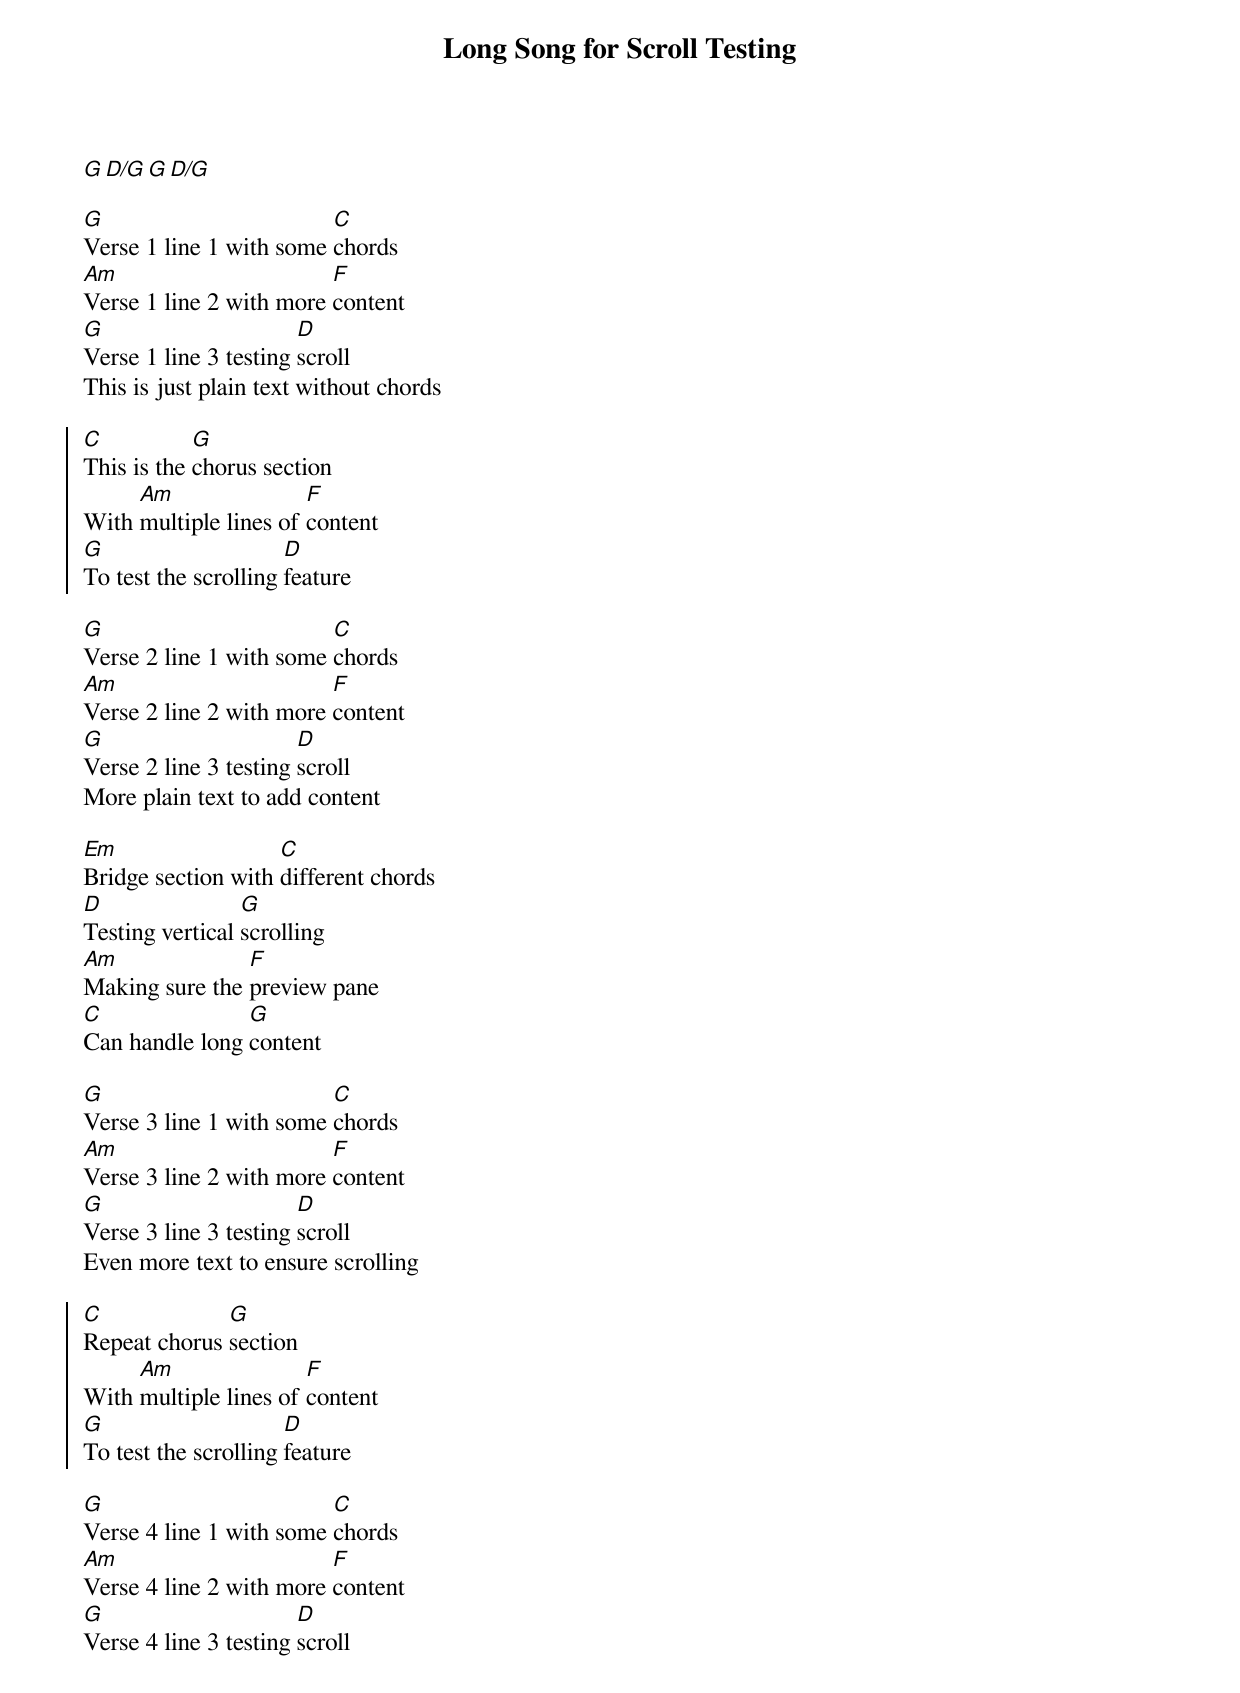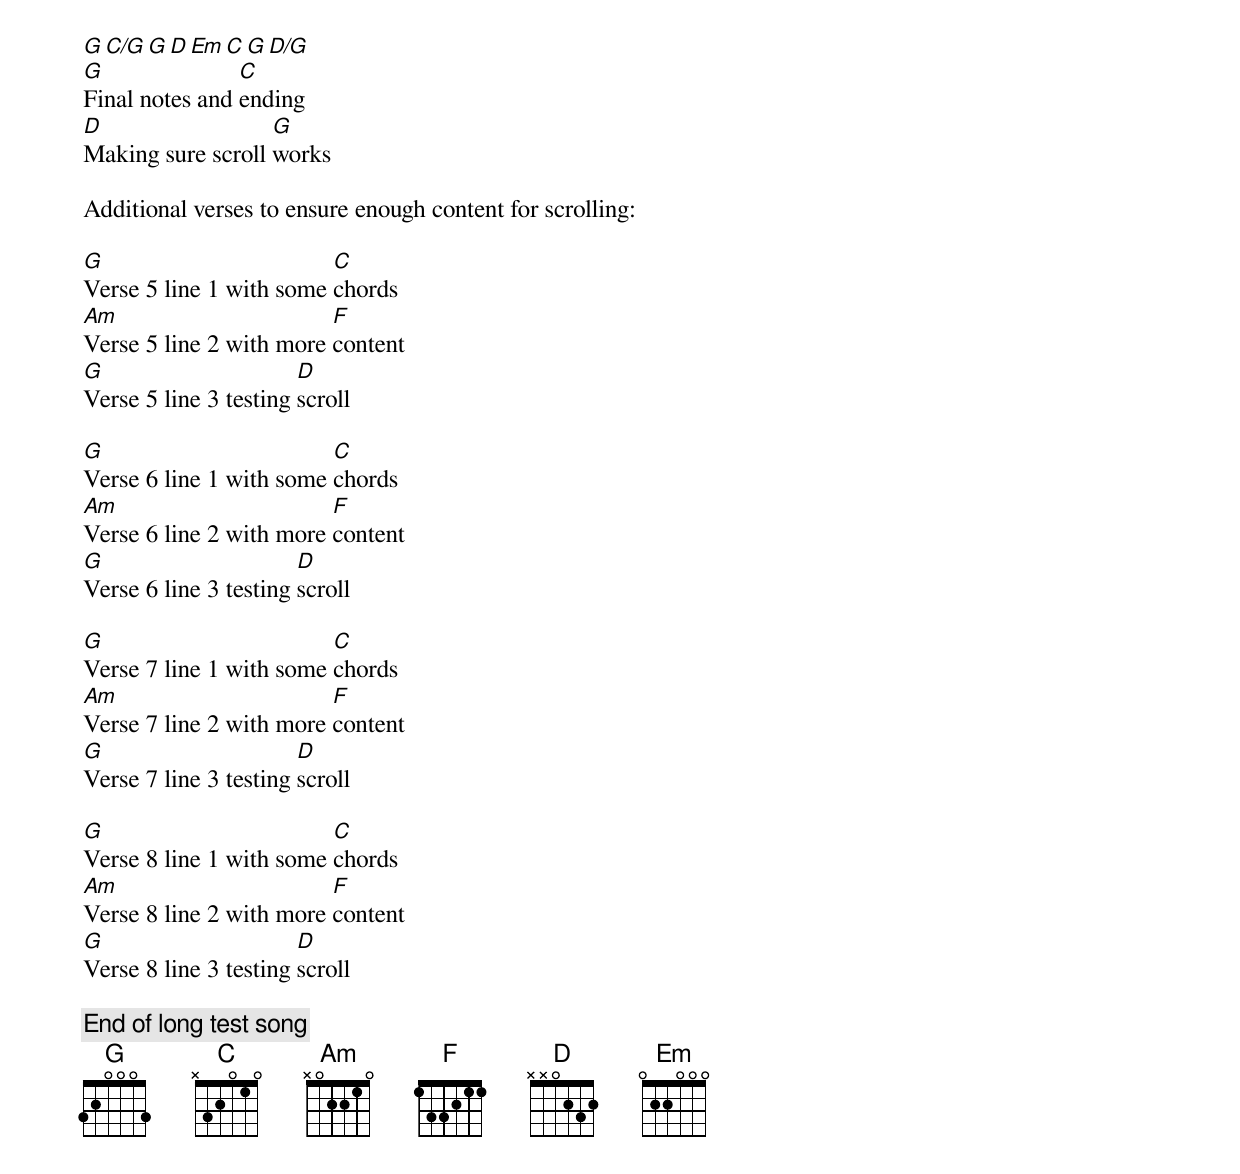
{title: Long Song for Scroll Testing}
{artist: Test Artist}
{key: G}
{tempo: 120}

[G][D/G][G][D/G]

{start_of_verse}
[G]Verse 1 line 1 with some [C]chords
[Am]Verse 1 line 2 with more [F]content
[G]Verse 1 line 3 testing [D]scroll
This is just plain text without chords
{end_of_verse}

{start_of_chorus}
[C]This is the [G]chorus section
With [Am]multiple lines of [F]content
[G]To test the scrolling [D]feature
{end_of_chorus}

{start_of_verse}
[G]Verse 2 line 1 with some [C]chords
[Am]Verse 2 line 2 with more [F]content
[G]Verse 2 line 3 testing [D]scroll
More plain text to add content
{end_of_verse}

{start_of_bridge}
[Em]Bridge section with [C]different chords
[D]Testing vertical [G]scrolling
[Am]Making sure the [F]preview pane
[C]Can handle long [G]content
{end_of_bridge}

{start_of_verse}
[G]Verse 3 line 1 with some [C]chords
[Am]Verse 3 line 2 with more [F]content
[G]Verse 3 line 3 testing [D]scroll
Even more text to ensure scrolling
{end_of_verse}

{start_of_chorus}
[C]Repeat chorus [G]section
With [Am]multiple lines of [F]content
[G]To test the scrolling [D]feature
{end_of_chorus}

{start_of_verse}
[G]Verse 4 line 1 with some [C]chords
[Am]Verse 4 line 2 with more [F]content
[G]Verse 4 line 3 testing [D]scroll
{end_of_verse}

{start_of_outro}
[G][C/G][G][D][Em][C][G][D/G]
[G]Final notes and [C]ending
[D]Making sure scroll [G]works
{end_of_outro}

Additional verses to ensure enough content for scrolling:

{start_of_verse}
[G]Verse 5 line 1 with some [C]chords
[Am]Verse 5 line 2 with more [F]content
[G]Verse 5 line 3 testing [D]scroll
{end_of_verse}

{start_of_verse}
[G]Verse 6 line 1 with some [C]chords
[Am]Verse 6 line 2 with more [F]content
[G]Verse 6 line 3 testing [D]scroll
{end_of_verse}

{start_of_verse}
[G]Verse 7 line 1 with some [C]chords
[Am]Verse 7 line 2 with more [F]content
[G]Verse 7 line 3 testing [D]scroll
{end_of_verse}

{start_of_verse}
[G]Verse 8 line 1 with some [C]chords
[Am]Verse 8 line 2 with more [F]content
[G]Verse 8 line 3 testing [D]scroll
{end_of_verse}

{comment: End of long test song}
